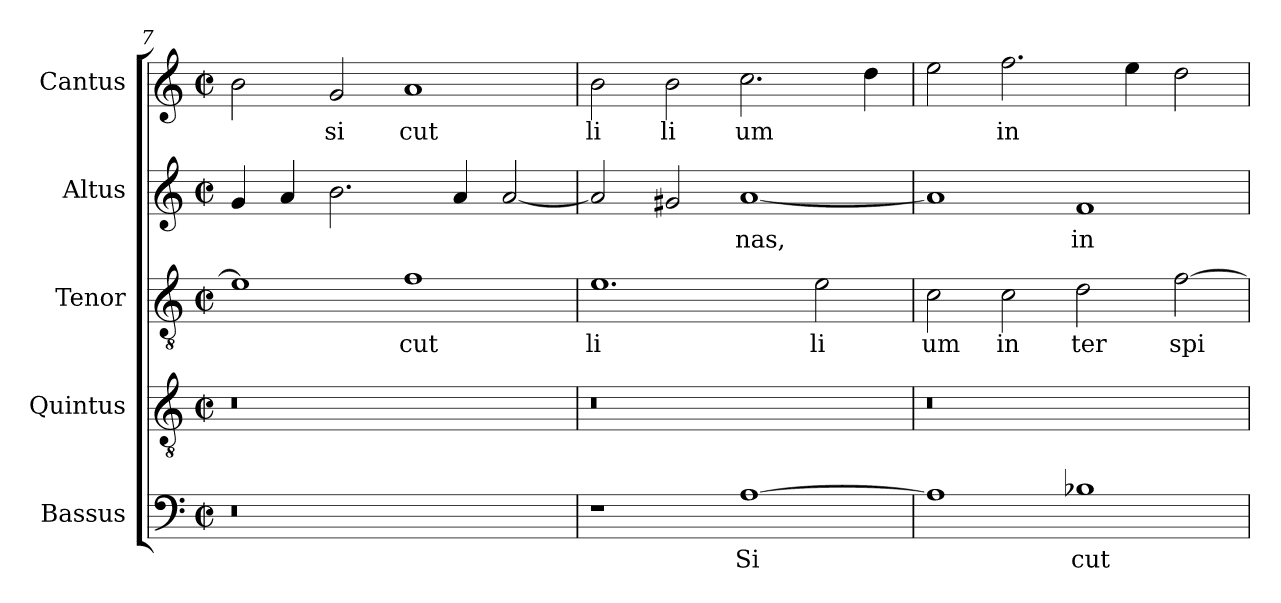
**kern	**text	**kern	**kern	**text	**kern	**text	**kern	**text
*part5	*part5	*part4	*part3	*part3	*part2	*part2	*part1	*part1
*staff5	*staff5	*staff4	*staff3	*staff3	*staff2	*staff2	*staff1	*staff1
*I"Bassus	*	*I"Quintus	*I"Tenor	*	*I"Altus	*	*I"Cantus	*
!!LO:LB:g=z
*clefF4	*	*clefGv2	*clefGv2	*	*clefG2	*	*clefG2	*
*M2/2	*	*M2/2	*M2/2	*	*M2/2	*	*M2/2	*
*met(c|)	*	*met(c|)	*met(c|)	*	*met(c|)	*	*met(c|)	*
=7	=7	=7	=7	=7	=7	=7	=7	=7
0r	.	0r	1e]	.	4g/	.	2b\	.
.	.	.	.	.	4a/	.	.	.
!	!	!	!	!	!	!	!	!LO:LY:b:cj
.	.	.	.	.	2.b\	.	2g/	si
!	!	!	!	!LO:LY:b:cj	!	!	!	!LO:LY:b:cj
.	.	.	1f	-cut	.	.	1a	cut
.	.	.	.	.	4a/	.	.	.
.	.	.	.	.	[<2a/	.	.	.
=8	=8	=8	=8	=8	=8	=8	=8	=8
!	!	!	!	!LO:LY:b:cj	!	!	!	!LO:LY:b:cj
1r	.	0r	1.e	li	2a/]	.	2b\	li
!	!	!	!	!	!	!	!	!LO:LY:b:cj
.	.	.	.	.	2g#/	.	2b\	li
!	!LO:LY:b:cj	!	!	!	!	!LO:LY:b	!	!LO:LY:b
[>1A	Si	.	.	.	[<1a	-nas,	2.cc\	um
!	!	!	!	!LO:LY:b:cj	!	!	!	!
.	.	.	2e\	li	.	.	.	.
.	.	.	.	.	.	.	4dd\	.
=9	=9	=9	=9	=9	=9	=9	=9	=9
!	!	!	!	!LO:LY:b:cj	!	!	!	!
1A]	.	0r	2c\	um	1a]	.	2ee\	.
!	!	!	!	!LO:LY:b:cj	!	!	!	!LO:LY:b:cj
.	.	.	2c\	in	.	.	2.ff\	in
!	!LO:LY:b:cj	!	!	!LO:LY:b:cj	!	!LO:LY:b:cj	!	!
1B-	cut	.	2d\	ter	1f	in-	.	.
.	.	.	.	.	.	.	4ee\	.
!	!	!	!	!LO:LY:b	!	!	!	!
.	.	.	[>2f\	spi	.	.	2dd\	.
=	=	=	=	=	=	=	=	=
*-	*-	*-	*-	*-	*-	*-	*-	*-
